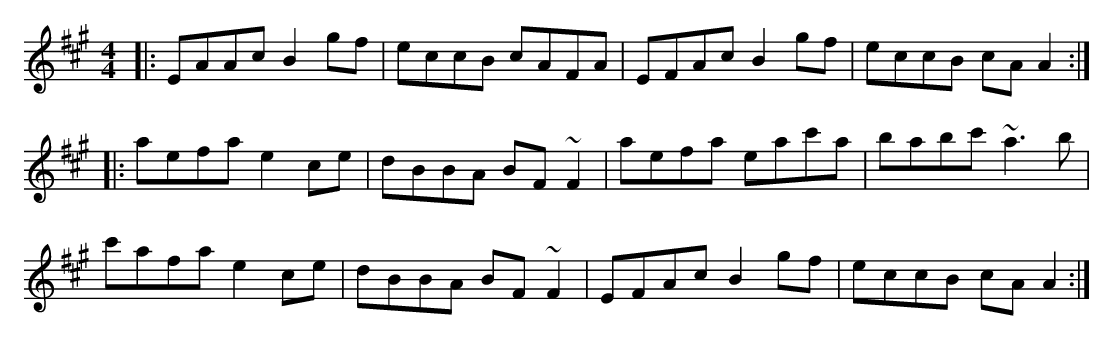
X:1
M:4/4
K:A
|:EAAc B2gf|eccB cAFA|EFAc B2gf|eccB cAA2:|
|:aefa e2ce|dBBA BF~F2|aefa eac'a|babc' ~a3b|
c'afa e2ce|dBBA BF~F2|EFAc B2gf|eccB cAA2:|
